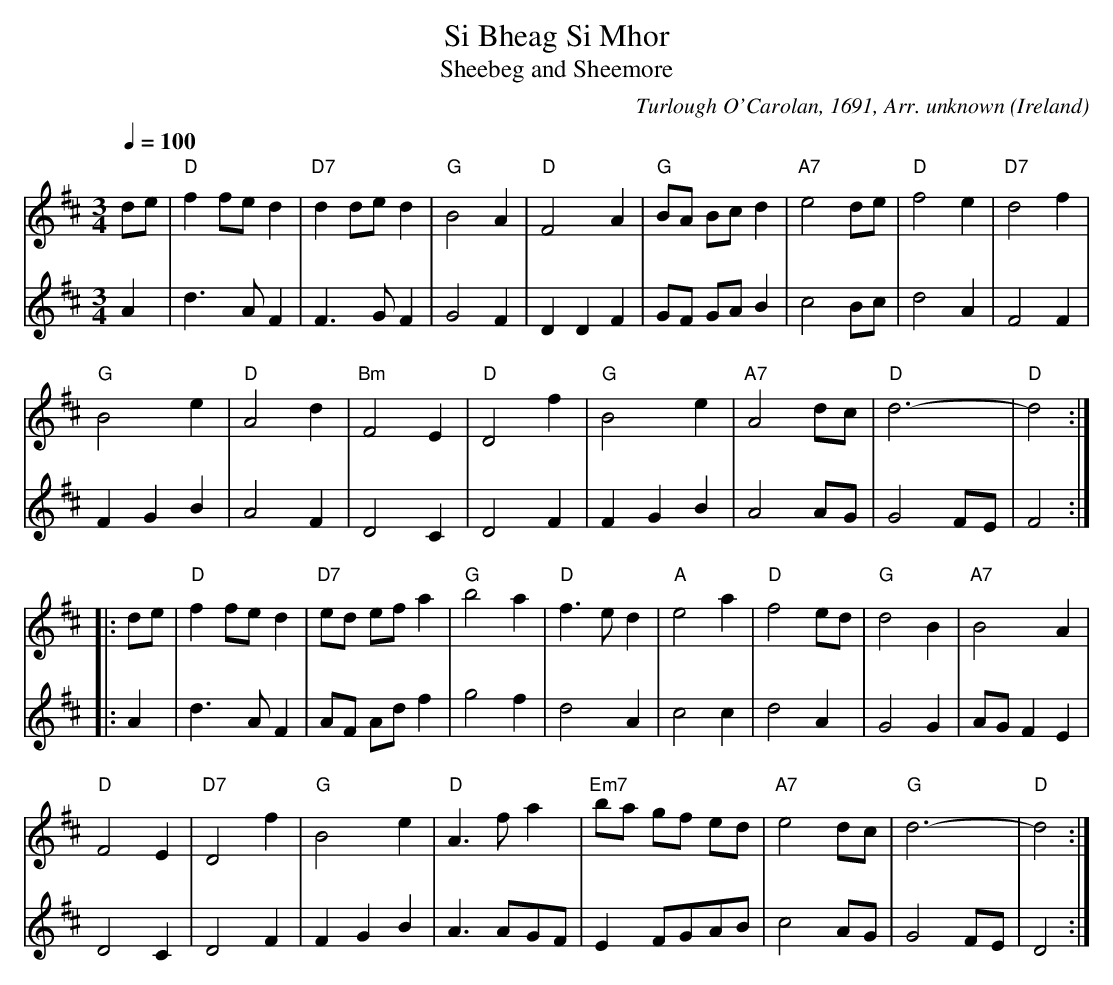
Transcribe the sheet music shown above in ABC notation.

X:1
T:Si Bheag Si Mhor
T:Sheebeg and Sheemore
C:Turlough O'Carolan, 1691, Arr. unknown
O:Ireland
M:3/4
L:1/8
Q:1/4=100
K:D
V:1
de|"D"f2fed2|"D7"d2ded2|"G"B4A2|"D"F4A2|"G"BA Bc d2|"A7"e4de|"D"f4e2|"D7"d4f2|
"G"B4e2|"D"A4d2|"Bm"F4E2|"D"D4f2|"G"B4e2|"A7"A4dc|"D"d6-|"D"d4:|
|:de|"D"f2fed2|"D7"ed ef a2|"G"b4a2|"D"f2>e2d2|"A"e4a2|"D"f4ed|"G"d4B2|"A7"B4A2|
"D"F4E2|"D7"D4f2|"G"B4e2|"D"A2>f2a2|"Em7"ba gf ed|"A7"e4 dc|"G"d6-|"D"d4:|
V:2
A2|d3A F2|F3G F2|G4F2|D2D2F2|GF GA B2|c4Bc|d4A2|F4F2|
F2G2 B2|A4F2|D4C2|D4F2|F2G2B2|A4 AG|G4 FE|F4::A2|
d3A F2|AF Ad f2|g4f2|d4A2|c4c2|d4A2|G4G2|AG F2E2|
D4C2|D4F2|F2G2B2|A3 AGF|E2FGAB|c4AG|G4FE|D4:|
